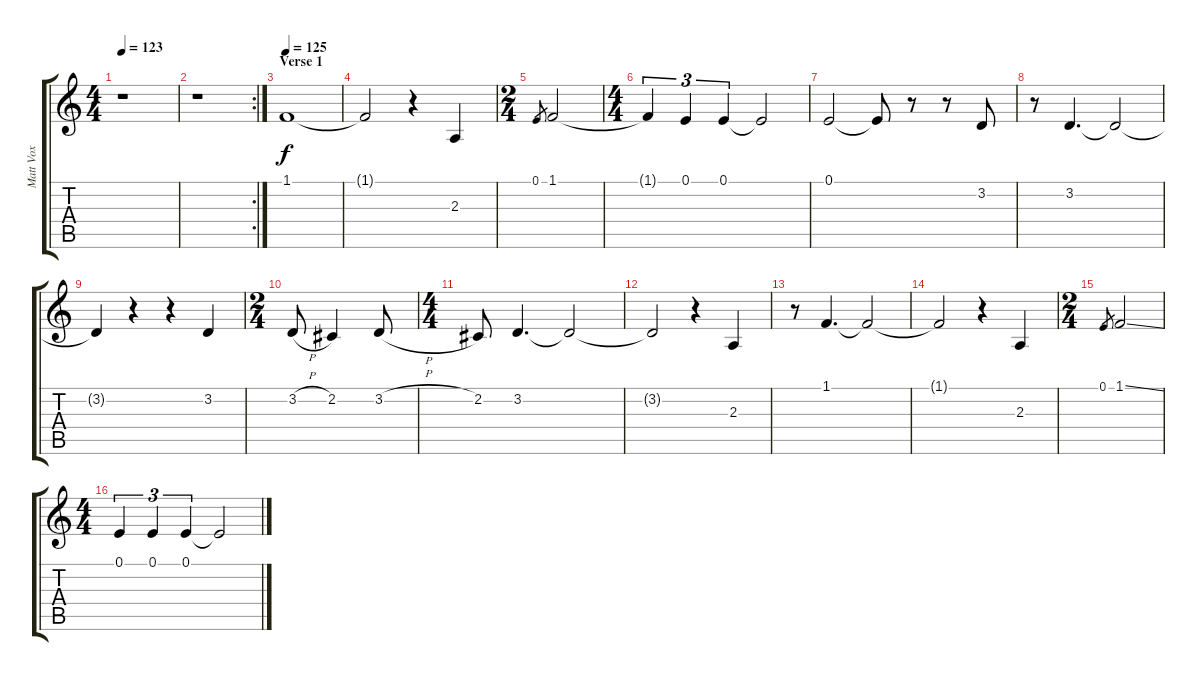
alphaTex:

\track ("Matt Vox" "Matt Vox") {instrument lead6voice}
\staff {score tabs}
\tuning (E4 B3 G3 D3 A2 E2) {hide}
\ts (4 4)
\tempo 123
\clef g2
\ks c
r.1{dy f} |
\rc 2
r.1 |
\section ("" "Verse 1")
\tempo 125
1.1.1 |
1.1{t}.2 r.4 2.3.4 |
\ts (2 4)
0.1.8{gr} 1.1.2 |
\ts (4 4)
1.1{t}.4{tu (3 2)} 0.1.4{tu (3 2)} 0.1.4{tu (3 2)} 0.1{t}.2 |
0.1.2 0.1{t}.8 r.8 r.8 3.2.8 |
r.8 3.2.4{d} 3.2{t}.2 |
3.2{t}.4 r.4 r.4 3.2.4 |
\ts (2 4)
3.2{h}.8 2.2.4 3.2{h}.8 |
\ts (4 4)
2.2.8 3.2.4{d} 3.2{t}.2 |
3.2{t}.2 r.4 2.3.4 |
r.8 1.1.4{d} 1.1{t}.2 |
1.1{t}.2 r.4 2.3.4 |
\ts (2 4)
0.1.8{gr} 1.1{ss}.2 |
\ts (4 4)
0.1.4{tu (3 2)} 0.1.4{tu (3 2)} 0.1.4{tu (3 2)} 0.1{t}.2
